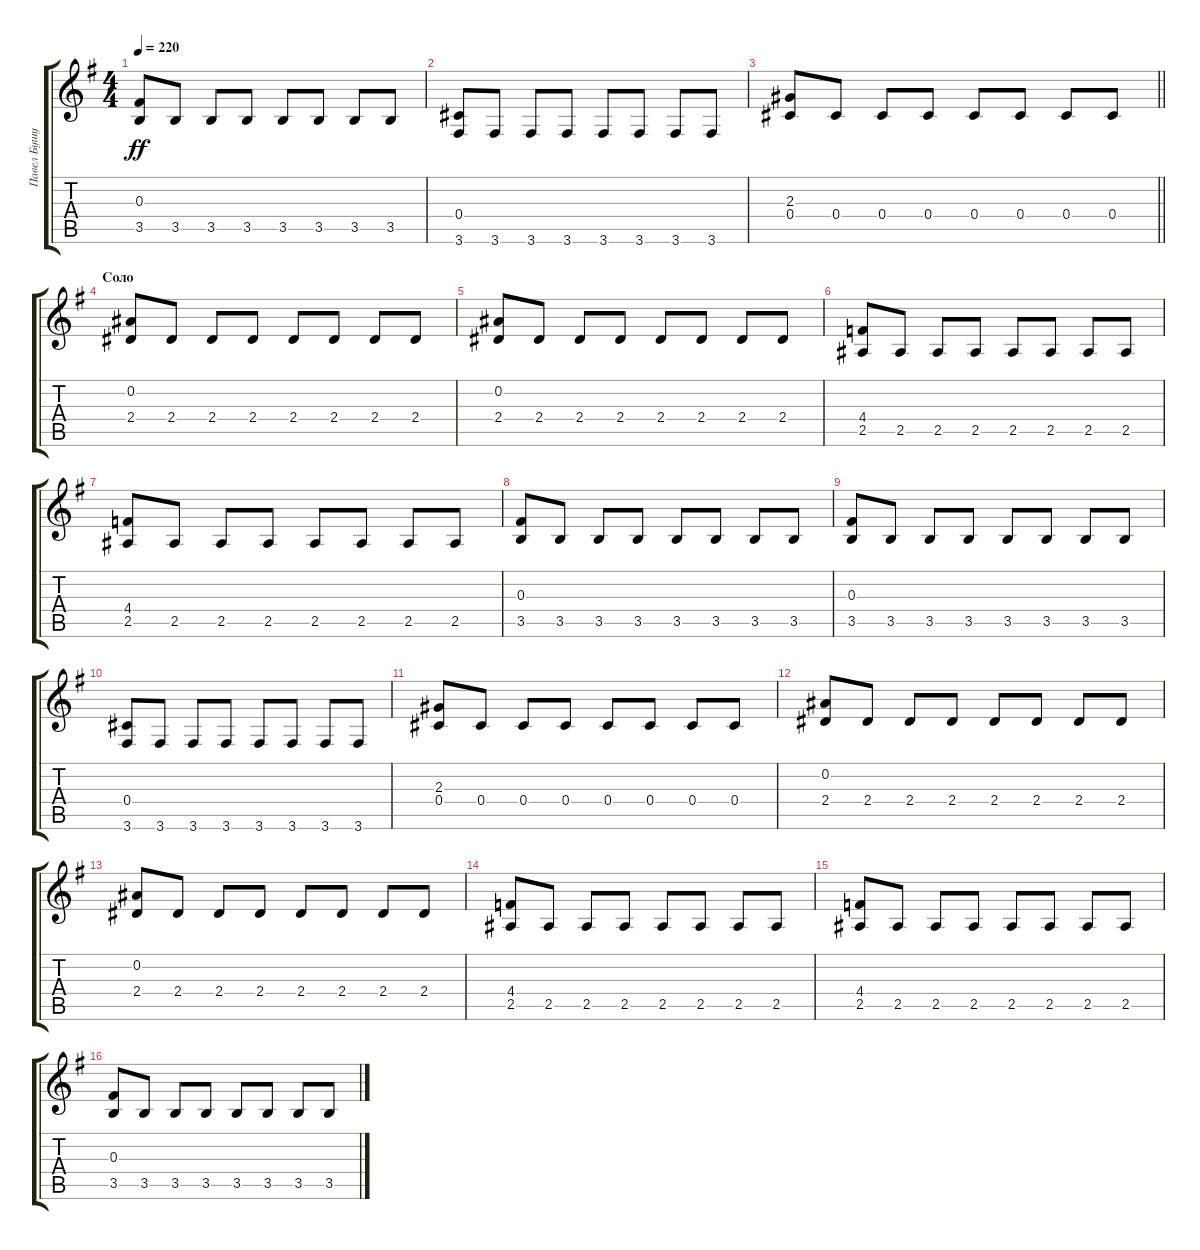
\track ("Павел Бушуев" "Павел Бушу") {instrument distortionguitar}
\staff {score tabs}
\tuning (Eb4 Bb3 Gb3 Db3 Ab2 Eb2) {hide}
\ts (4 4)
\tempo 220
\clef g2
\ks g
(0.3 3.5).8{dy ff} 3.5.8 3.5.8 3.5.8 3.5.8 3.5.8 3.5.8 3.5.8 |
(0.4 3.6).8 3.6.8 3.6.8 3.6.8 3.6.8 3.6.8 3.6.8 3.6.8 |
\barLineRight lightlight
(2.3 0.4).8 0.4.8 0.4.8 0.4.8 0.4.8 0.4.8 0.4.8 0.4.8 |
\section ("" "Соло")
(0.2 2.4).8 2.4.8 2.4.8 2.4.8 2.4.8 2.4.8 2.4.8 2.4.8 |
(0.2 2.4).8 2.4.8 2.4.8 2.4.8 2.4.8 2.4.8 2.4.8 2.4.8 |
(4.4 2.5).8 2.5.8 2.5.8 2.5.8 2.5.8 2.5.8 2.5.8 2.5.8 |
(4.4 2.5).8 2.5.8 2.5.8 2.5.8 2.5.8 2.5.8 2.5.8 2.5.8 |
(0.3 3.5).8 3.5.8 3.5.8 3.5.8 3.5.8 3.5.8 3.5.8 3.5.8 |
(0.3 3.5).8 3.5.8 3.5.8 3.5.8 3.5.8 3.5.8 3.5.8 3.5.8 |
(0.4 3.6).8 3.6.8 3.6.8 3.6.8 3.6.8 3.6.8 3.6.8 3.6.8 |
(2.3 0.4).8 0.4.8 0.4.8 0.4.8 0.4.8 0.4.8 0.4.8 0.4.8 |
(0.2 2.4).8 2.4.8 2.4.8 2.4.8 2.4.8 2.4.8 2.4.8 2.4.8 |
(0.2 2.4).8 2.4.8 2.4.8 2.4.8 2.4.8 2.4.8 2.4.8 2.4.8 |
(4.4 2.5).8 2.5.8 2.5.8 2.5.8 2.5.8 2.5.8 2.5.8 2.5.8 |
(4.4 2.5).8 2.5.8 2.5.8 2.5.8 2.5.8 2.5.8 2.5.8 2.5.8 |
(0.3 3.5).8 3.5.8 3.5.8 3.5.8 3.5.8 3.5.8 3.5.8 3.5.8
